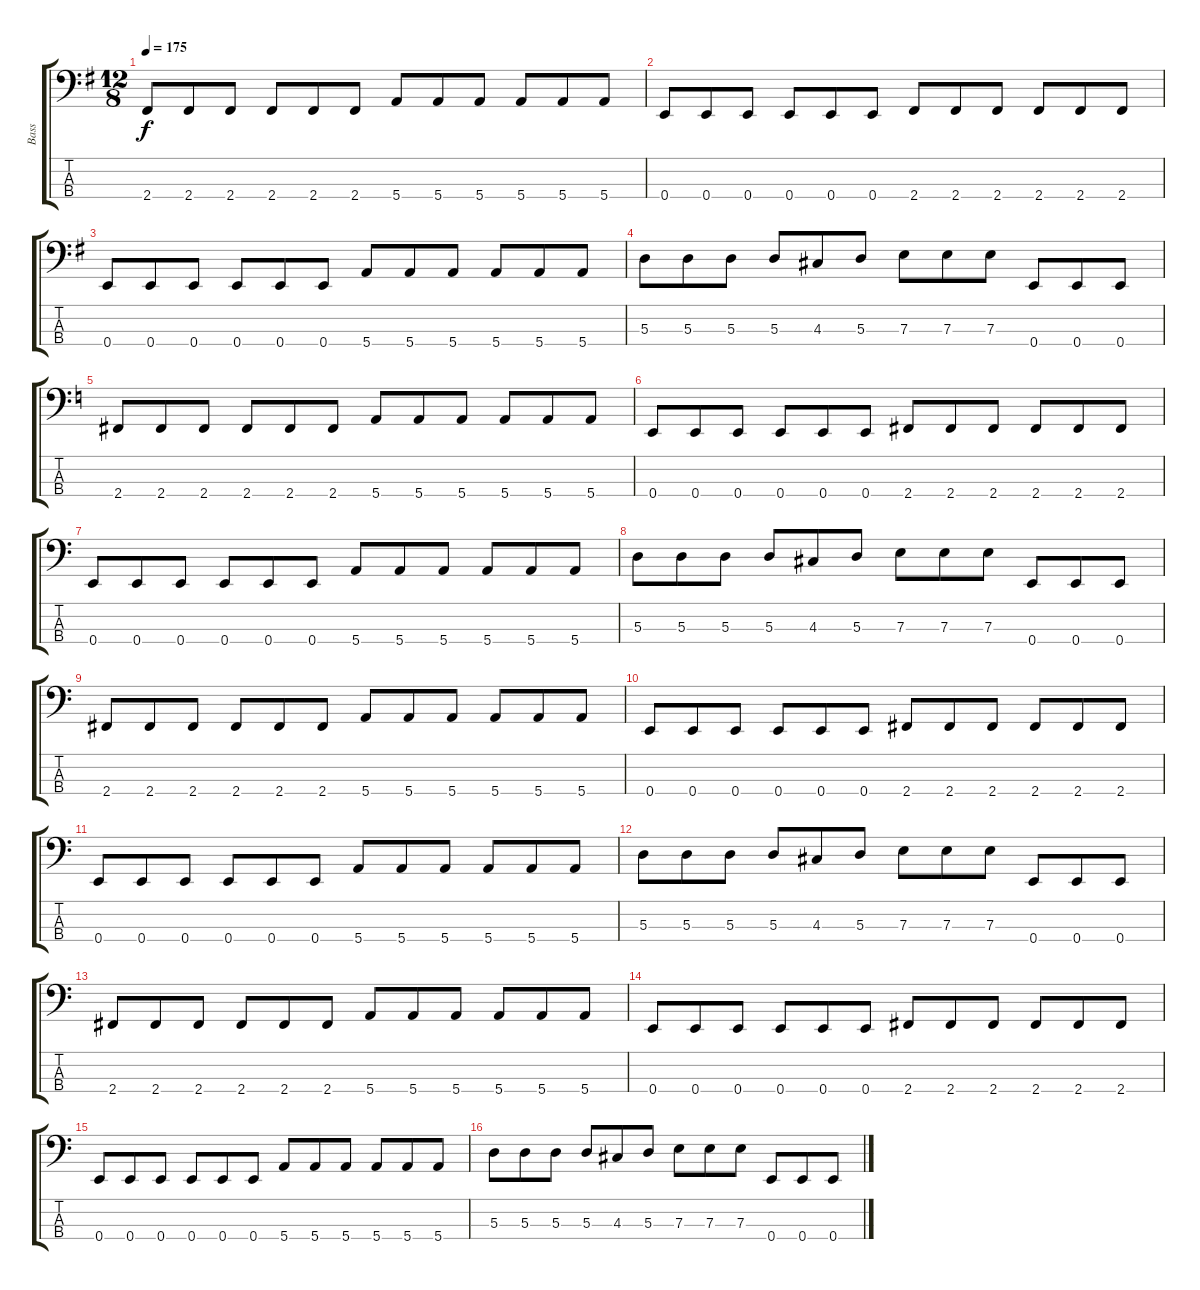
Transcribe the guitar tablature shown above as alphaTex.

\track ("Bass" "Bass") {instrument electricbassfinger}
\staff {score tabs}
\tuning (G2 D2 A1 E1) {hide}
\ts (12 8)
\tempo 175
\clef f4
\ks g
2.4.8{dy f} 2.4.8 2.4.8 2.4.8 2.4.8 2.4.8 5.4.8 5.4.8 5.4.8 5.4.8 5.4.8 5.4.8 |
0.4.8 0.4.8 0.4.8 0.4.8 0.4.8 0.4.8 2.4.8 2.4.8 2.4.8 2.4.8 2.4.8 2.4.8 |
0.4.8 0.4.8 0.4.8 0.4.8 0.4.8 0.4.8 5.4.8 5.4.8 5.4.8 5.4.8 5.4.8 5.4.8 |
5.3.8 5.3.8 5.3.8 5.3.8 4.3.8 5.3.8 7.3.8 7.3.8 7.3.8 0.4.8 0.4.8 0.4.8 |
\ks c
2.4.8 2.4.8 2.4.8 2.4.8 2.4.8 2.4.8 5.4.8 5.4.8 5.4.8 5.4.8 5.4.8 5.4.8 |
0.4.8 0.4.8 0.4.8 0.4.8 0.4.8 0.4.8 2.4.8 2.4.8 2.4.8 2.4.8 2.4.8 2.4.8 |
0.4.8 0.4.8 0.4.8 0.4.8 0.4.8 0.4.8 5.4.8 5.4.8 5.4.8 5.4.8 5.4.8 5.4.8 |
5.3.8 5.3.8 5.3.8 5.3.8 4.3.8 5.3.8 7.3.8 7.3.8 7.3.8 0.4.8 0.4.8 0.4.8 |
2.4.8 2.4.8 2.4.8 2.4.8 2.4.8 2.4.8 5.4.8 5.4.8 5.4.8 5.4.8 5.4.8 5.4.8 |
0.4.8 0.4.8 0.4.8 0.4.8 0.4.8 0.4.8 2.4.8 2.4.8 2.4.8 2.4.8 2.4.8 2.4.8 |
0.4.8 0.4.8 0.4.8 0.4.8 0.4.8 0.4.8 5.4.8 5.4.8 5.4.8 5.4.8 5.4.8 5.4.8 |
5.3.8 5.3.8 5.3.8 5.3.8 4.3.8 5.3.8 7.3.8 7.3.8 7.3.8 0.4.8 0.4.8 0.4.8 |
2.4.8 2.4.8 2.4.8 2.4.8 2.4.8 2.4.8 5.4.8 5.4.8 5.4.8 5.4.8 5.4.8 5.4.8 |
0.4.8 0.4.8 0.4.8 0.4.8 0.4.8 0.4.8 2.4.8 2.4.8 2.4.8 2.4.8 2.4.8 2.4.8 |
0.4.8 0.4.8 0.4.8 0.4.8 0.4.8 0.4.8 5.4.8 5.4.8 5.4.8 5.4.8 5.4.8 5.4.8 |
5.3.8 5.3.8 5.3.8 5.3.8 4.3.8 5.3.8 7.3.8 7.3.8 7.3.8 0.4.8 0.4.8 0.4.8
